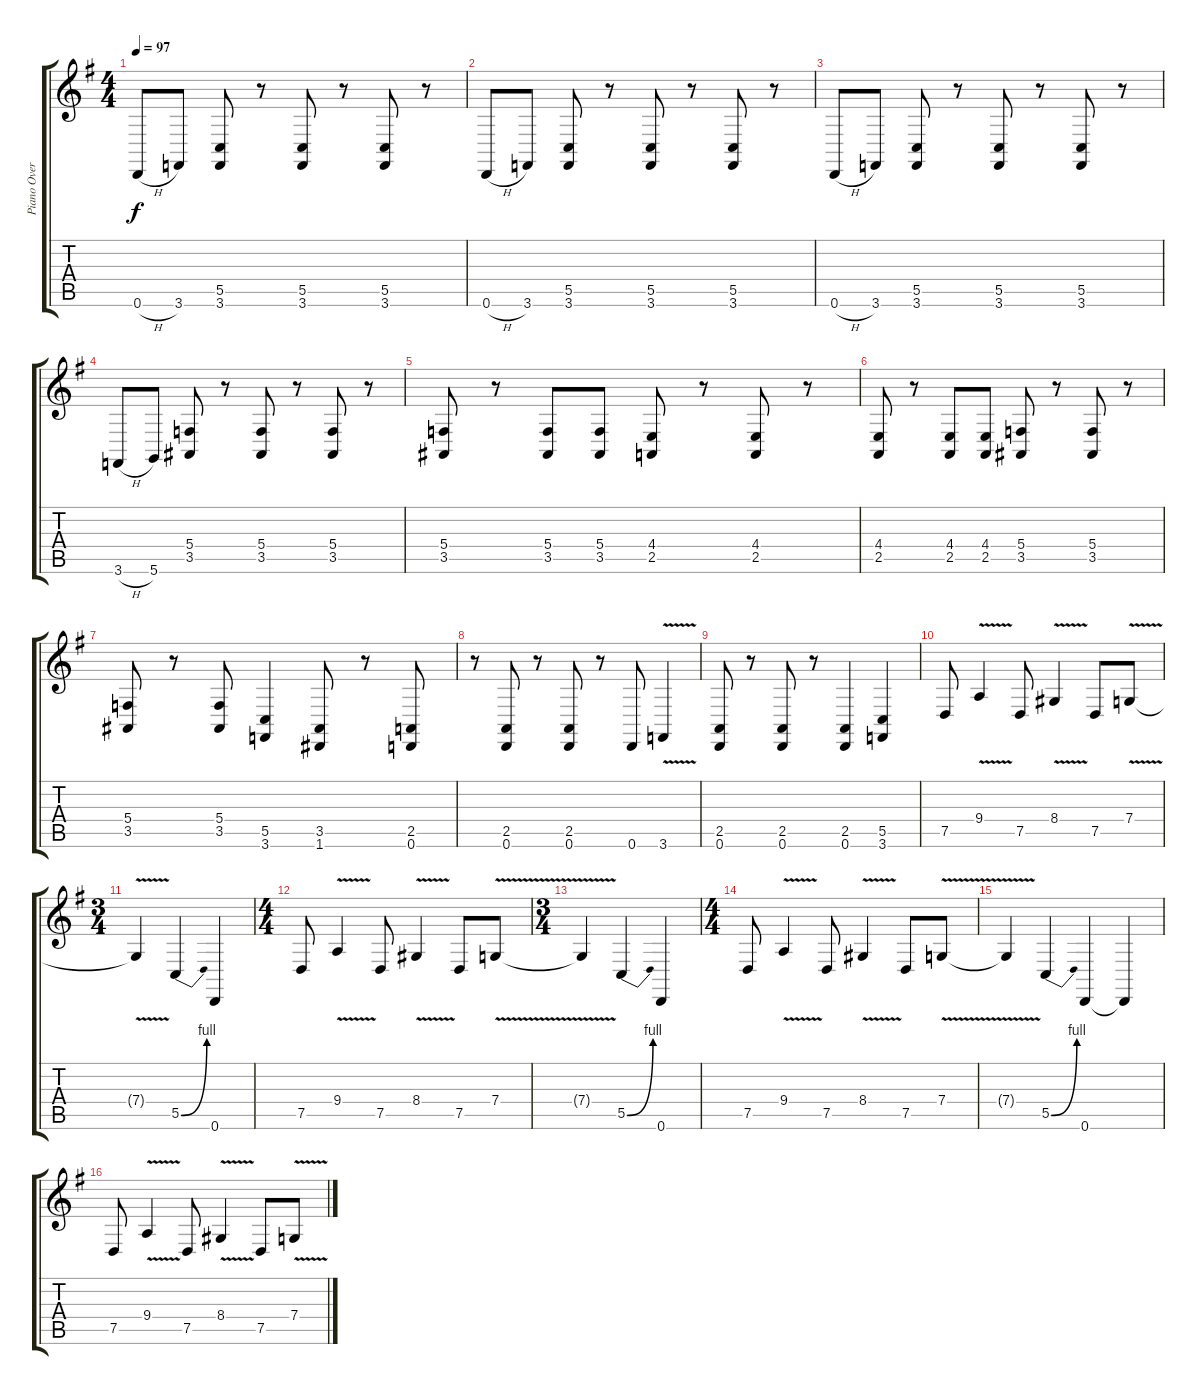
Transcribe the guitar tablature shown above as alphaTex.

\track ("Piano Over Dub" "Piano Over") {instrument acousticgrandpiano}
\staff {score tabs}
\tuning (D4 A3 F3 C3 G2 D2) {hide}
\ts (4 4)
\tempo 97
\clef g2
\ks g
0.6{h}.8{dy f} 3.6.8 (5.5 3.6).8 r.8 (5.5 3.6).8 r.8 (5.5 3.6).8 r.8 |
0.6{h}.8 3.6.8 (5.5 3.6).8 r.8 (5.5 3.6).8 r.8 (5.5 3.6).8 r.8 |
0.6{h}.8 3.6.8 (5.5 3.6).8 r.8 (5.5 3.6).8 r.8 (5.5 3.6).8 r.8 |
3.6{h}.8 5.6.8 (5.4 3.5).8 r.8 (5.4 3.5).8 r.8 (5.4 3.5).8 r.8 |
(5.4 3.5).8 r.8 (5.4 3.5).8 (5.4 3.5).8 (4.4 2.5).8 r.8 (4.4 2.5).8 r.8 |
(4.4 2.5).8 r.8 (4.4 2.5).8 (4.4 2.5).8 (5.4 3.5).8 r.8 (5.4 3.5).8 r.8 |
(5.4 3.5).8 r.8 (5.4 3.5).8 (5.5 3.6).4 (3.5 1.6).8 r.8 (2.5 0.6).8 |
r.8 (2.5 0.6).8 r.8 (2.5 0.6).8 r.8 0.6.8 3.6{v}.4 |
(2.5 0.6).8 r.8 (2.5 0.6).8 r.8 (2.5 0.6).4 (5.5 3.6).4 |
7.5.8 9.4{v}.4 7.5.8 8.4{v}.4 7.5.8 7.4{v}.8 |
\ts (3 4)
7.4{t}.4 5.5{be (bend 0 0 60 4)}.4 0.6.4 |
\ts (4 4)
7.5.8 9.4{v}.4 7.5.8 8.4{v}.4 7.5.8 7.4{v}.8 |
\ts (3 4)
7.4{t}.4 5.5{be (bend 0 0 60 4)}.4 0.6.4 |
\ts (4 4)
7.5.8 9.4{v}.4 7.5.8 8.4{v}.4 7.5.8 7.4{v}.8 |
7.4{t}.4 5.5{be (bend 0 0 60 4)}.4 0.6.4 0.6{t}.4 |
7.5.8 9.4{v}.4 7.5.8 8.4{v}.4 7.5.8 7.4{v}.8
